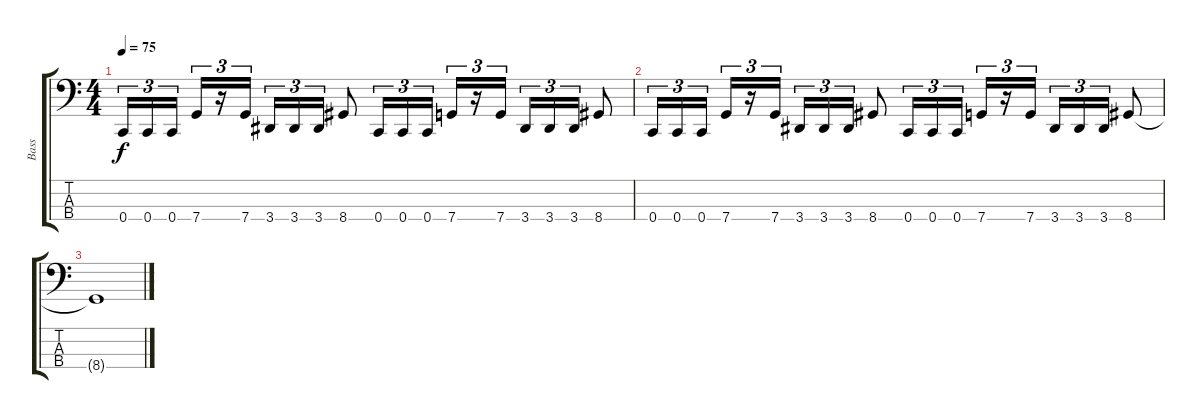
\track ("Bass" "Bass") {instrument electricbassfinger}
\staff {score tabs}
\tuning (F2 C2 G1 C1) {hide}
\ts (4 4)
\tempo 75
\clef f4
\ks c
0.4.16{tu (3 2) dy f} 0.4.16{tu (3 2)} 0.4.16{tu (3 2) beam splitsecondary} 7.4.16{tu (3 2)} r.16{tu (3 2)} 7.4.16{tu (3 2)} 3.4.16{tu (3 2)} 3.4.16{tu (3 2)} 3.4.16{tu (3 2)} 8.4.8 0.4.16{tu (3 2)} 0.4.16{tu (3 2)} 0.4.16{tu (3 2) beam splitsecondary} 7.4.16{tu (3 2)} r.16{tu (3 2)} 7.4.16{tu (3 2)} 3.4.16{tu (3 2)} 3.4.16{tu (3 2)} 3.4.16{tu (3 2)} 8.4.8 |
0.4.16{tu (3 2)} 0.4.16{tu (3 2)} 0.4.16{tu (3 2) beam splitsecondary} 7.4.16{tu (3 2)} r.16{tu (3 2)} 7.4.16{tu (3 2)} 3.4.16{tu (3 2)} 3.4.16{tu (3 2)} 3.4.16{tu (3 2)} 8.4.8 0.4.16{tu (3 2)} 0.4.16{tu (3 2)} 0.4.16{tu (3 2) beam splitsecondary} 7.4.16{tu (3 2)} r.16{tu (3 2)} 7.4.16{tu (3 2)} 3.4.16{tu (3 2)} 3.4.16{tu (3 2)} 3.4.16{tu (3 2)} 8.4.8 |
8.4{t}.1
